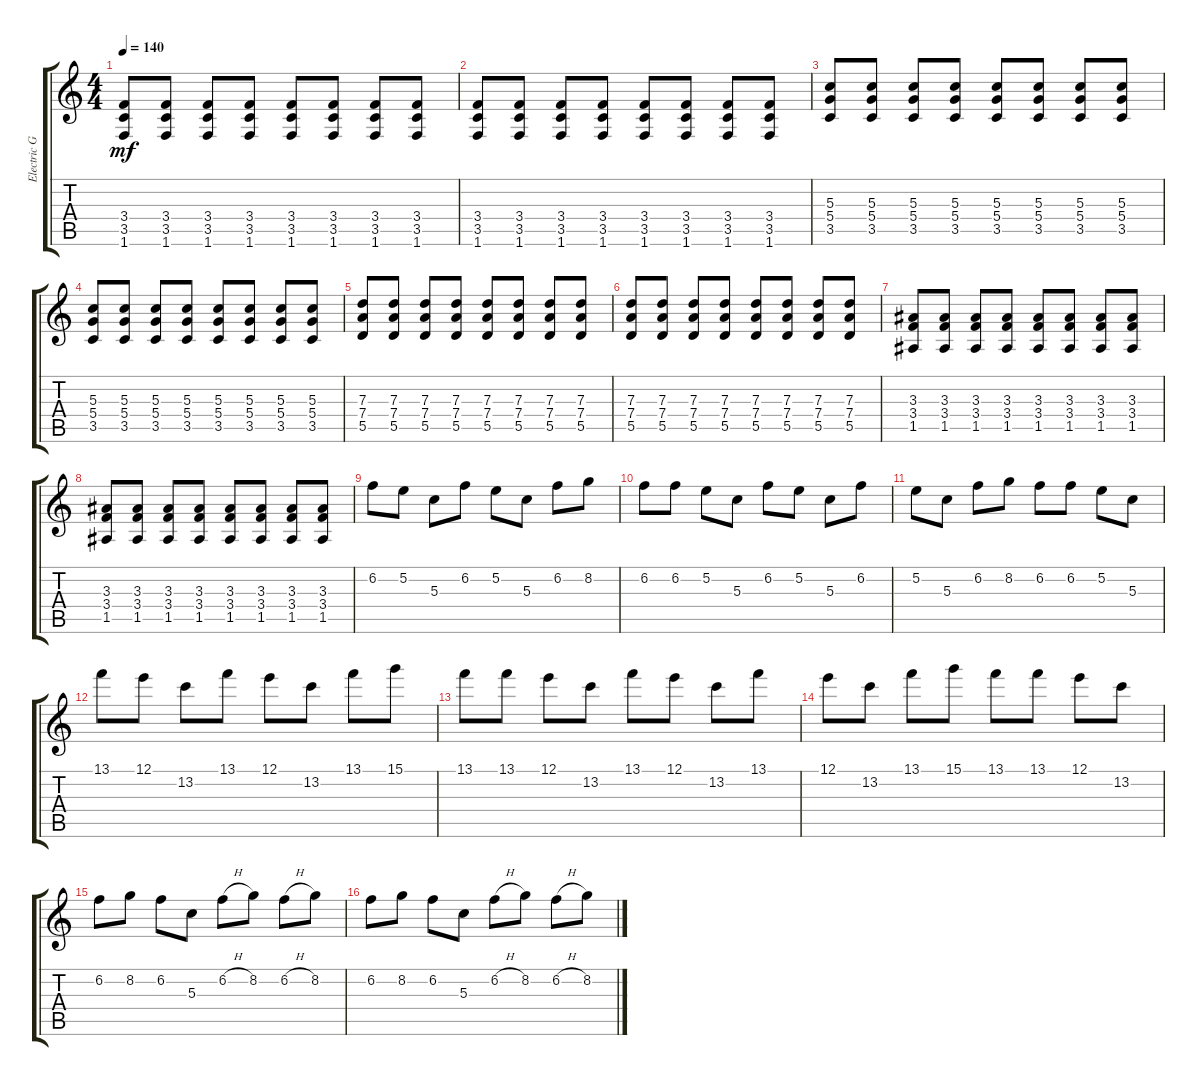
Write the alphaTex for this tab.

\track ("Electric Guitar" "Electric G") {instrument overdrivenguitar}
\staff {score tabs}
\tuning (E4 B3 G3 D3 A2 E2) {hide}
\ts (4 4)
\tempo 140
\clef g2
\ks c
(3.4 3.5 1.6).8{dy mf} (3.4 3.5 1.6).8 (3.4 3.5 1.6).8 (3.4 3.5 1.6).8 (3.4 3.5 1.6).8 (3.4 3.5 1.6).8 (3.4 3.5 1.6).8 (3.4 3.5 1.6).8 |
(3.4 3.5 1.6).8 (3.4 3.5 1.6).8 (3.4 3.5 1.6).8 (3.4 3.5 1.6).8 (3.4 3.5 1.6).8 (3.4 3.5 1.6).8 (3.4 3.5 1.6).8 (3.4 3.5 1.6).8 |
(5.3 5.4 3.5).8 (5.3 5.4 3.5).8 (5.3 5.4 3.5).8 (5.3 5.4 3.5).8 (5.3 5.4 3.5).8 (5.3 5.4 3.5).8 (5.3 5.4 3.5).8 (5.3 5.4 3.5).8 |
(5.3 5.4 3.5).8 (5.3 5.4 3.5).8 (5.3 5.4 3.5).8 (5.3 5.4 3.5).8 (5.3 5.4 3.5).8 (5.3 5.4 3.5).8 (5.3 5.4 3.5).8 (5.3 5.4 3.5).8 |
(7.3 7.4 5.5).8 (7.3 7.4 5.5).8 (7.3 7.4 5.5).8 (7.3 7.4 5.5).8 (7.3 7.4 5.5).8 (7.3 7.4 5.5).8 (7.3 7.4 5.5).8 (7.3 7.4 5.5).8 |
(7.3 7.4 5.5).8 (7.3 7.4 5.5).8 (7.3 7.4 5.5).8 (7.3 7.4 5.5).8 (7.3 7.4 5.5).8 (7.3 7.4 5.5).8 (7.3 7.4 5.5).8 (7.3 7.4 5.5).8 |
(3.3 3.4 1.5).8 (3.3 3.4 1.5).8 (3.3 3.4 1.5).8 (3.3 3.4 1.5).8 (3.3 3.4 1.5).8 (3.3 3.4 1.5).8 (3.3 3.4 1.5).8 (3.3 3.4 1.5).8 |
(3.3 3.4 1.5).8 (3.3 3.4 1.5).8 (3.3 3.4 1.5).8 (3.3 3.4 1.5).8 (3.3 3.4 1.5).8 (3.3 3.4 1.5).8 (3.3 3.4 1.5).8 (3.3 3.4 1.5).8 |
6.2.8 5.2.8 5.3.8 6.2.8 5.2.8 5.3.8 6.2.8 8.2.8 |
6.2.8 6.2.8 5.2.8 5.3.8 6.2.8 5.2.8 5.3.8 6.2.8 |
5.2.8 5.3.8 6.2.8 8.2.8 6.2.8 6.2.8 5.2.8 5.3.8 |
13.1.8 12.1.8 13.2.8 13.1.8 12.1.8 13.2.8 13.1.8 15.1.8 |
13.1.8 13.1.8 12.1.8 13.2.8 13.1.8 12.1.8 13.2.8 13.1.8 |
12.1.8 13.2.8 13.1.8 15.1.8 13.1.8 13.1.8 12.1.8 13.2.8 |
6.2.8 8.2.8 6.2.8 5.3.8 6.2{h}.8 8.2.8 6.2{h}.8 8.2.8 |
6.2.8 8.2.8 6.2.8 5.3.8 6.2{h}.8 8.2.8 6.2{h}.8 8.2.8
